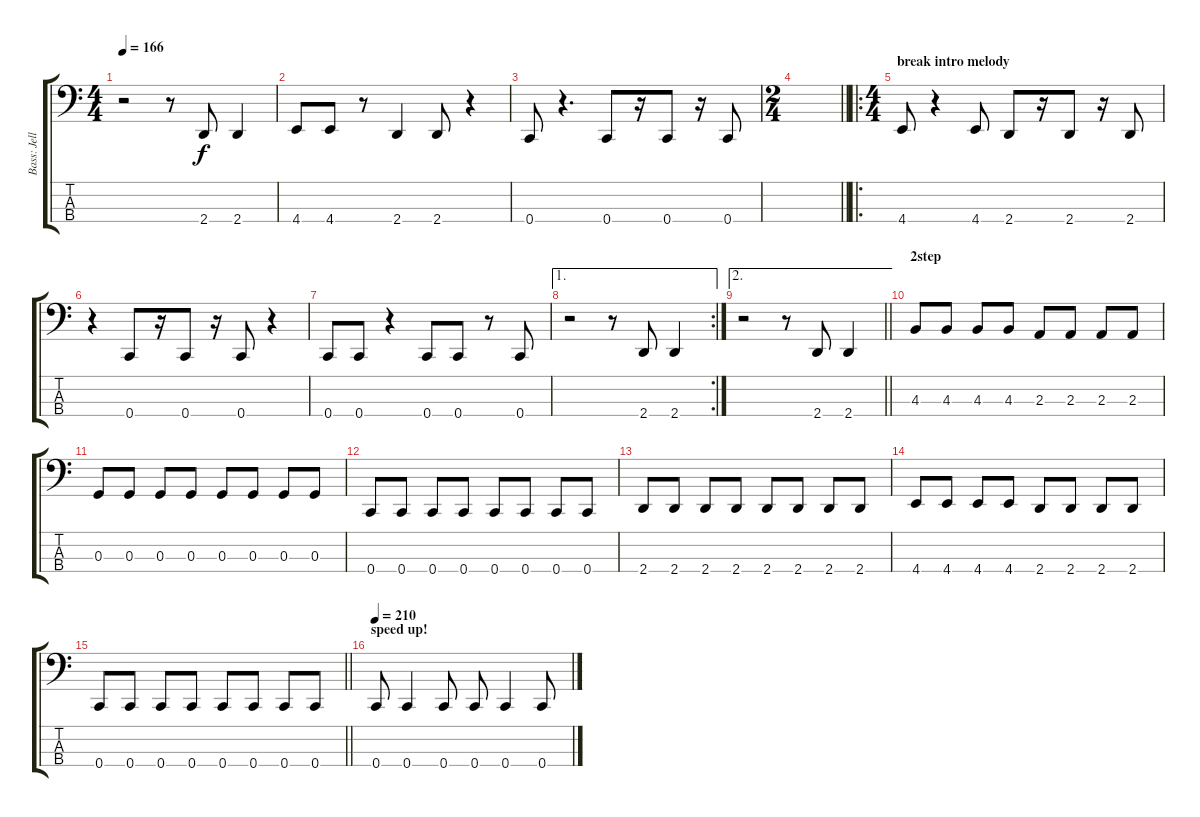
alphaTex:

\track ("Bass: Jelle" "Bass: Jell") {instrument electricbasspick}
\staff {score tabs}
\tuning (F2 C2 G1 C1) {hide}
\ts (4 4)
\tempo 166
\clef f4
\ks c
r.2{dy f} r.8 2.4.8 2.4.4 |
4.4.8 4.4.8 r.8 2.4.4 2.4.8 r.4 |
0.4.8 r.4{d} 0.4.8 r.16 0.4.8 r.16 0.4.8 |
\ts (2 4)
\barLineRight lightlight
|
\ro
\ts (4 4)
\section ("" "break intro melody")
4.4.8 r.4 4.4.8 2.4.8 r.16 2.4.8 r.16 2.4.8 |
r.4 0.4.8 r.16 0.4.8 r.16 0.4.8 r.4 |
0.4.8 0.4.8 r.4 0.4.8 0.4.8 r.8 0.4.8 |
\ae 1
\rc 2
r.2 r.8 2.4.8 2.4.4 |
\ae 2
\barLineRight lightlight
r.2 r.8 2.4.8 2.4.4 |
\section ("" "2step")
4.3.8 4.3.8 4.3.8 4.3.8 2.3.8 2.3.8 2.3.8 2.3.8 |
0.3.8 0.3.8 0.3.8 0.3.8 0.3.8 0.3.8 0.3.8 0.3.8 |
0.4.8 0.4.8 0.4.8 0.4.8 0.4.8 0.4.8 0.4.8 0.4.8 |
2.4.8 2.4.8 2.4.8 2.4.8 2.4.8 2.4.8 2.4.8 2.4.8 |
4.4.8 4.4.8 4.4.8 4.4.8 2.4.8 2.4.8 2.4.8 2.4.8 |
\barLineRight lightlight
0.4.8 0.4.8 0.4.8 0.4.8 0.4.8 0.4.8 0.4.8 0.4.8 |
\section ("" "speed up!")
\tempo 210
0.4.8 0.4.4 0.4.8 0.4.8 0.4.4 0.4.8
